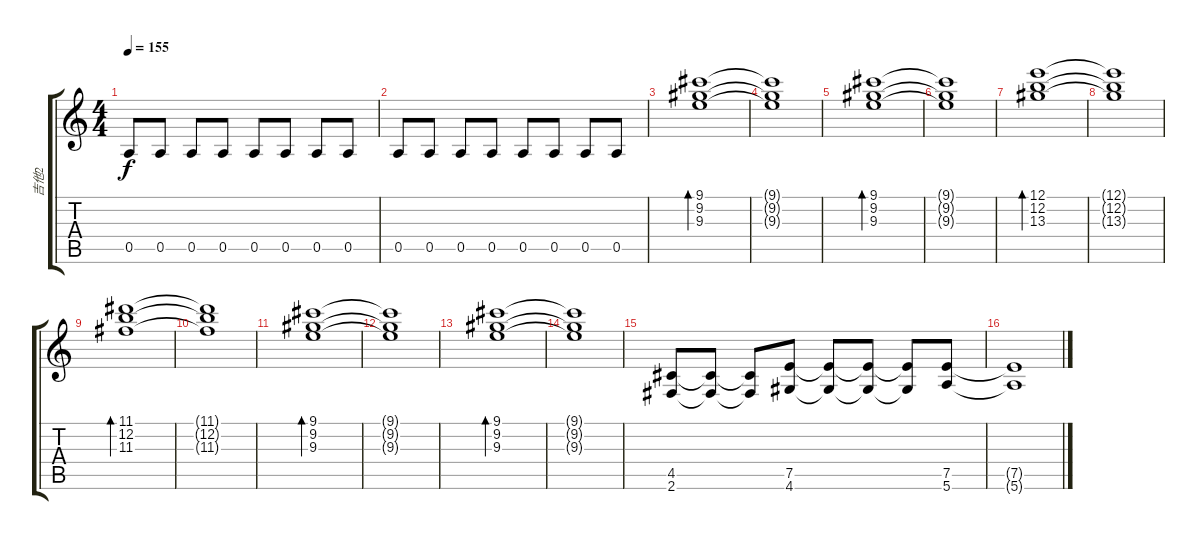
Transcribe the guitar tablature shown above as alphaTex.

\track ("吉他2" "吉他2") {instrument distortionguitar}
\staff {score tabs}
\tuning (E4 B3 G3 D3 A2 E2) {hide}
\ts (4 4)
\tempo 155
\clef g2
\ks c
0.5.8{dy f} 0.5.8 0.5.8 0.5.8 0.5.8 0.5.8 0.5.8 0.5.8 |
0.5.8 0.5.8 0.5.8 0.5.8 0.5.8 0.5.8 0.5.8 0.5.8 |
(9.1 9.2 9.3).1{bd 480 instrument electricguitarjazz} |
(9.1{t} 9.2{t} 9.3{t}).1 |
(9.1 9.2 9.3).1{bd 480} |
(9.1{t} 9.2{t} 9.3{t}).1 |
(12.1 12.2 13.3).1{bd 480} |
(12.1{t} 12.2{t} 13.3{t}).1 |
(11.1 12.2 11.3).1{bd 480} |
(11.1{t} 12.2{t} 11.3{t}).1 |
(9.1 9.2 9.3).1{bd 480} |
(9.1{t} 9.2{t} 9.3{t}).1 |
(9.1 9.2 9.3).1{bd 480} |
(9.1{t} 9.2{t} 9.3{t}).1 |
(4.5 2.6).8{instrument distortionguitar} (4.5{t} 2.6{t}).8 (4.5{t} 2.6{t}).8 (7.5 4.6).8 (7.5{t} 4.6{t}).8 (7.5{t} 4.6{t}).8 (7.5{t} 4.6{t}).8 (7.5 5.6).8 |
(7.5{t} 5.6{t}).1
